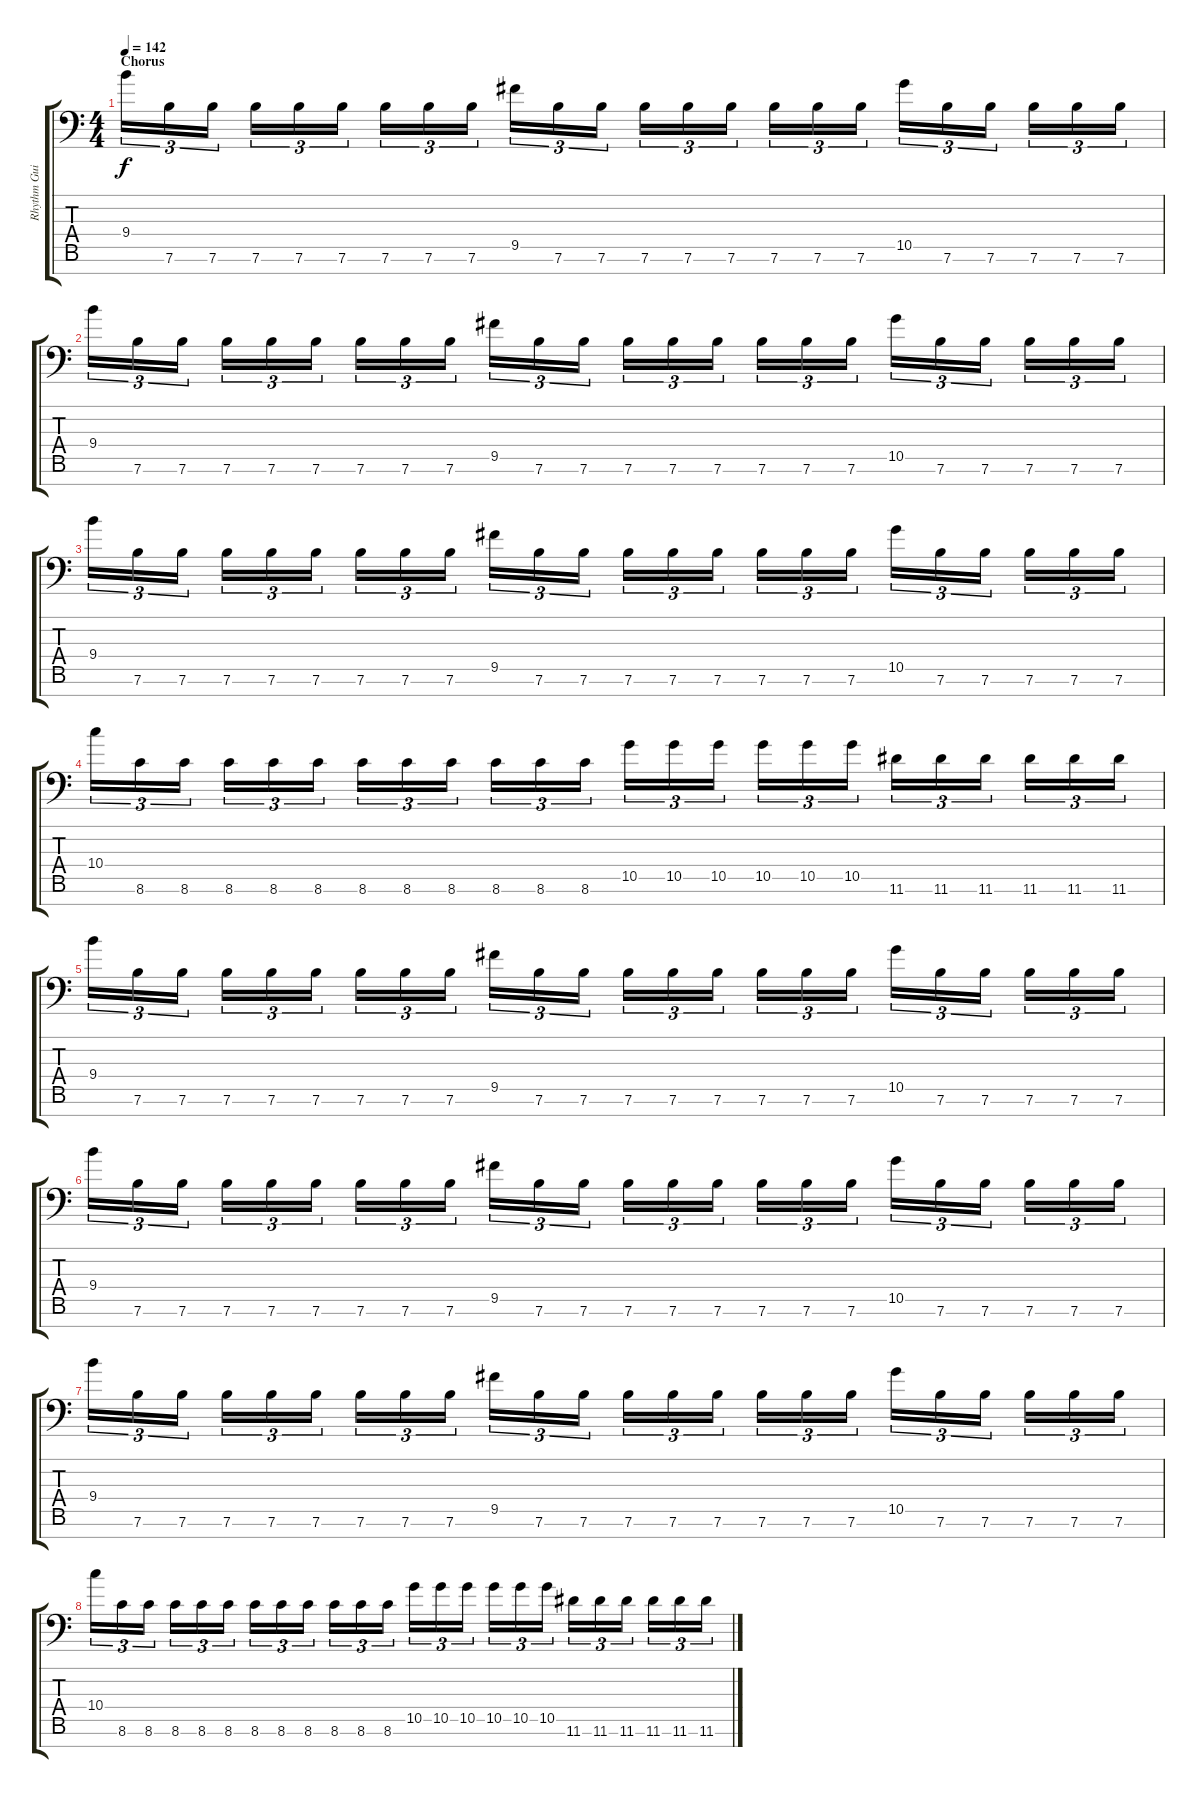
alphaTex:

\track ("Rhythm Guitar 2" "Rhythm Gui") {instrument overdrivenguitar}
\staff {score tabs}
\tuning (E4 B3 G3 D3 A2 E2 A1) {hide}
\ts (4 4)
\section ("" "Chorus")
\tempo 142
\clef f4
\ks c
9.4.16{tu (3 2) dy f} 7.6.16{tu (3 2)} 7.6.16{tu (3 2) beam splitsecondary} 7.6.16{tu (3 2)} 7.6.16{tu (3 2)} 7.6.16{tu (3 2)} 7.6.16{tu (3 2)} 7.6.16{tu (3 2)} 7.6.16{tu (3 2) beam splitsecondary} 9.5.16{tu (3 2)} 7.6.16{tu (3 2)} 7.6.16{tu (3 2)} 7.6.16{tu (3 2)} 7.6.16{tu (3 2)} 7.6.16{tu (3 2) beam splitsecondary} 7.6.16{tu (3 2)} 7.6.16{tu (3 2)} 7.6.16{tu (3 2)} 10.5.16{tu (3 2)} 7.6.16{tu (3 2)} 7.6.16{tu (3 2) beam splitsecondary} 7.6.16{tu (3 2)} 7.6.16{tu (3 2)} 7.6.16{tu (3 2)} |
9.4.16{tu (3 2)} 7.6.16{tu (3 2)} 7.6.16{tu (3 2) beam splitsecondary} 7.6.16{tu (3 2)} 7.6.16{tu (3 2)} 7.6.16{tu (3 2)} 7.6.16{tu (3 2)} 7.6.16{tu (3 2)} 7.6.16{tu (3 2) beam splitsecondary} 9.5.16{tu (3 2)} 7.6.16{tu (3 2)} 7.6.16{tu (3 2)} 7.6.16{tu (3 2)} 7.6.16{tu (3 2)} 7.6.16{tu (3 2) beam splitsecondary} 7.6.16{tu (3 2)} 7.6.16{tu (3 2)} 7.6.16{tu (3 2)} 10.5.16{tu (3 2)} 7.6.16{tu (3 2)} 7.6.16{tu (3 2) beam splitsecondary} 7.6.16{tu (3 2)} 7.6.16{tu (3 2)} 7.6.16{tu (3 2)} |
9.4.16{tu (3 2)} 7.6.16{tu (3 2)} 7.6.16{tu (3 2) beam splitsecondary} 7.6.16{tu (3 2)} 7.6.16{tu (3 2)} 7.6.16{tu (3 2)} 7.6.16{tu (3 2)} 7.6.16{tu (3 2)} 7.6.16{tu (3 2) beam splitsecondary} 9.5.16{tu (3 2)} 7.6.16{tu (3 2)} 7.6.16{tu (3 2)} 7.6.16{tu (3 2)} 7.6.16{tu (3 2)} 7.6.16{tu (3 2) beam splitsecondary} 7.6.16{tu (3 2)} 7.6.16{tu (3 2)} 7.6.16{tu (3 2)} 10.5.16{tu (3 2)} 7.6.16{tu (3 2)} 7.6.16{tu (3 2) beam splitsecondary} 7.6.16{tu (3 2)} 7.6.16{tu (3 2)} 7.6.16{tu (3 2)} |
10.4.16{tu (3 2)} 8.6.16{tu (3 2)} 8.6.16{tu (3 2) beam splitsecondary} 8.6.16{tu (3 2)} 8.6.16{tu (3 2)} 8.6.16{tu (3 2)} 8.6.16{tu (3 2)} 8.6.16{tu (3 2)} 8.6.16{tu (3 2) beam splitsecondary} 8.6.16{tu (3 2)} 8.6.16{tu (3 2)} 8.6.16{tu (3 2)} 10.5.16{tu (3 2)} 10.5.16{tu (3 2)} 10.5.16{tu (3 2) beam splitsecondary} 10.5.16{tu (3 2)} 10.5.16{tu (3 2)} 10.5.16{tu (3 2)} 11.6.16{tu (3 2)} 11.6.16{tu (3 2)} 11.6.16{tu (3 2) beam splitsecondary} 11.6.16{tu (3 2)} 11.6.16{tu (3 2)} 11.6.16{tu (3 2)} |
9.4.16{tu (3 2)} 7.6.16{tu (3 2)} 7.6.16{tu (3 2) beam splitsecondary} 7.6.16{tu (3 2)} 7.6.16{tu (3 2)} 7.6.16{tu (3 2)} 7.6.16{tu (3 2)} 7.6.16{tu (3 2)} 7.6.16{tu (3 2) beam splitsecondary} 9.5.16{tu (3 2)} 7.6.16{tu (3 2)} 7.6.16{tu (3 2)} 7.6.16{tu (3 2)} 7.6.16{tu (3 2)} 7.6.16{tu (3 2) beam splitsecondary} 7.6.16{tu (3 2)} 7.6.16{tu (3 2)} 7.6.16{tu (3 2)} 10.5.16{tu (3 2)} 7.6.16{tu (3 2)} 7.6.16{tu (3 2) beam splitsecondary} 7.6.16{tu (3 2)} 7.6.16{tu (3 2)} 7.6.16{tu (3 2)} |
9.4.16{tu (3 2)} 7.6.16{tu (3 2)} 7.6.16{tu (3 2) beam splitsecondary} 7.6.16{tu (3 2)} 7.6.16{tu (3 2)} 7.6.16{tu (3 2)} 7.6.16{tu (3 2)} 7.6.16{tu (3 2)} 7.6.16{tu (3 2) beam splitsecondary} 9.5.16{tu (3 2)} 7.6.16{tu (3 2)} 7.6.16{tu (3 2)} 7.6.16{tu (3 2)} 7.6.16{tu (3 2)} 7.6.16{tu (3 2) beam splitsecondary} 7.6.16{tu (3 2)} 7.6.16{tu (3 2)} 7.6.16{tu (3 2)} 10.5.16{tu (3 2)} 7.6.16{tu (3 2)} 7.6.16{tu (3 2) beam splitsecondary} 7.6.16{tu (3 2)} 7.6.16{tu (3 2)} 7.6.16{tu (3 2)} |
9.4.16{tu (3 2)} 7.6.16{tu (3 2)} 7.6.16{tu (3 2) beam splitsecondary} 7.6.16{tu (3 2)} 7.6.16{tu (3 2)} 7.6.16{tu (3 2)} 7.6.16{tu (3 2)} 7.6.16{tu (3 2)} 7.6.16{tu (3 2) beam splitsecondary} 9.5.16{tu (3 2)} 7.6.16{tu (3 2)} 7.6.16{tu (3 2)} 7.6.16{tu (3 2)} 7.6.16{tu (3 2)} 7.6.16{tu (3 2) beam splitsecondary} 7.6.16{tu (3 2)} 7.6.16{tu (3 2)} 7.6.16{tu (3 2)} 10.5.16{tu (3 2)} 7.6.16{tu (3 2)} 7.6.16{tu (3 2) beam splitsecondary} 7.6.16{tu (3 2)} 7.6.16{tu (3 2)} 7.6.16{tu (3 2)} |
10.4.16{tu (3 2)} 8.6.16{tu (3 2)} 8.6.16{tu (3 2) beam splitsecondary} 8.6.16{tu (3 2)} 8.6.16{tu (3 2)} 8.6.16{tu (3 2)} 8.6.16{tu (3 2)} 8.6.16{tu (3 2)} 8.6.16{tu (3 2) beam splitsecondary} 8.6.16{tu (3 2)} 8.6.16{tu (3 2)} 8.6.16{tu (3 2)} 10.5.16{tu (3 2)} 10.5.16{tu (3 2)} 10.5.16{tu (3 2) beam splitsecondary} 10.5.16{tu (3 2)} 10.5.16{tu (3 2)} 10.5.16{tu (3 2)} 11.6.16{tu (3 2)} 11.6.16{tu (3 2)} 11.6.16{tu (3 2) beam splitsecondary} 11.6.16{tu (3 2)} 11.6.16{tu (3 2)} 11.6.16{tu (3 2)}
